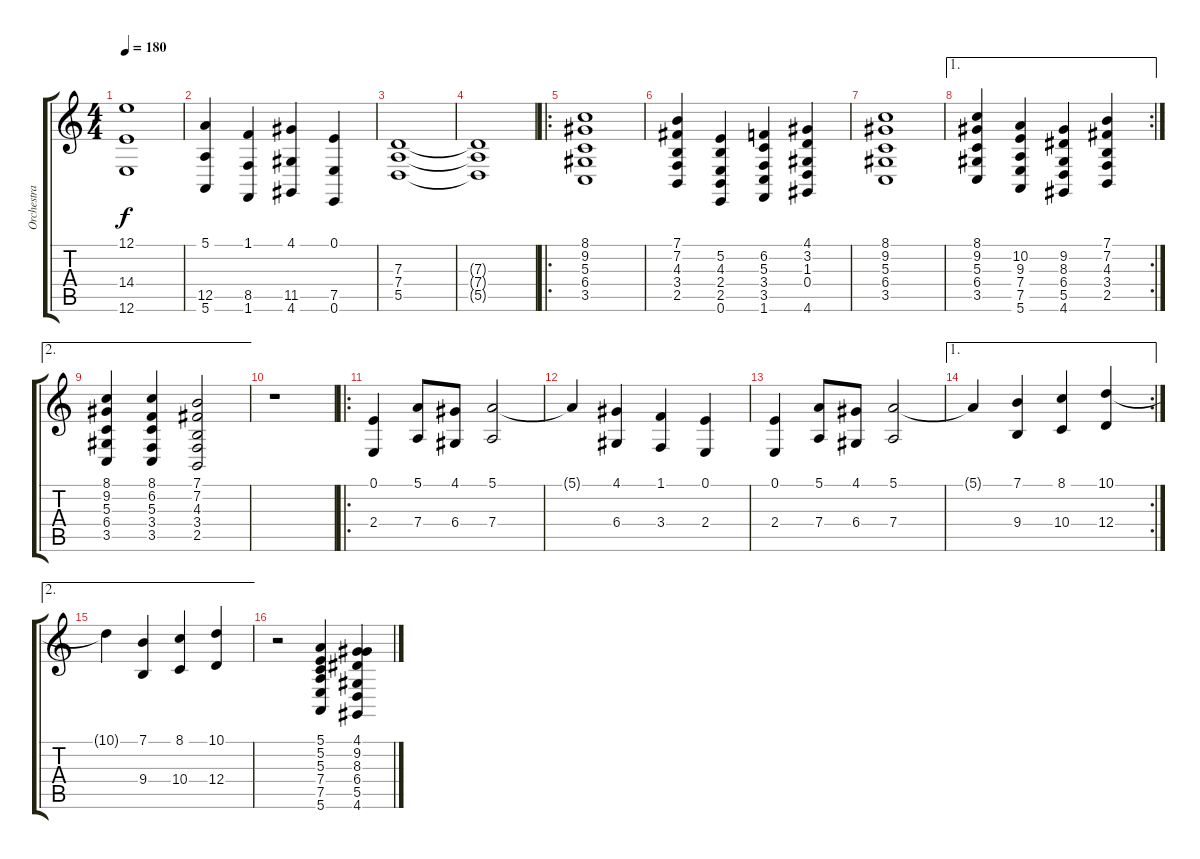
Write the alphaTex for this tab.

\track ("Orchestra 1" "Orchestra ") {instrument pizzicatostrings}
\staff {score tabs}
\tuning (E4 B3 G3 D3 A2 E2) {hide}
\ts (4 4)
\tempo 180
\clef g2
\ks c
(12.1 14.4 12.6).1{dy f} |
(5.1 12.5 5.6).4 (1.1 8.5 1.6).4 (4.1 11.5 4.6).4 (0.1 7.5 0.6).4 |
(7.3 7.4 5.5).1 |
(7.3{t} 7.4{t} 5.5{t}).1 |
\ro
(8.1 9.2 5.3 6.4 3.5).1 |
(7.1 7.2 4.3 3.4 2.5).4 (5.2 4.3 2.4 2.5 0.6).4 (6.2 5.3 3.4 3.5 1.6).4 (4.1 3.2 1.3 0.4 4.6).4 |
(8.1 9.2 5.3 6.4 3.5).1 |
\ae 1
\rc 2
(8.1 9.2 5.3 6.4 3.5).4 (10.2 9.3 7.4 7.5 5.6).4 (9.2 8.3 6.4 5.5 4.6).4 (7.1 7.2 4.3 3.4 2.5).4 |
\ae 2
(8.1 9.2 5.3 6.4 3.5).4 (8.1 6.2 5.3 3.4 3.5).4 (7.1 7.2 4.3 3.4 2.5).2 |
r.1 |
\ro
(0.1 2.4).4 (5.1 7.4).8 (4.1 6.4).8 (5.1 7.4).2 |
5.1{t}.4 (4.1 6.4).4 (1.1 3.4).4 (0.1 2.4).4 |
(0.1 2.4).4 (5.1 7.4).8 (4.1 6.4).8 (5.1 7.4).2 |
\ae 1
\rc 2
5.1{t}.4 (7.1 9.4).4 (8.1 10.4).4 (10.1 12.4).4 |
\ae 2
10.1{t}.4 (7.1 9.4).4 (8.1 10.4).4 (10.1 12.4).4 |
r.2 (5.1 5.2 5.3 7.4 7.5 5.6).4 (4.1 9.2 8.3 6.4 5.5 4.6).4
